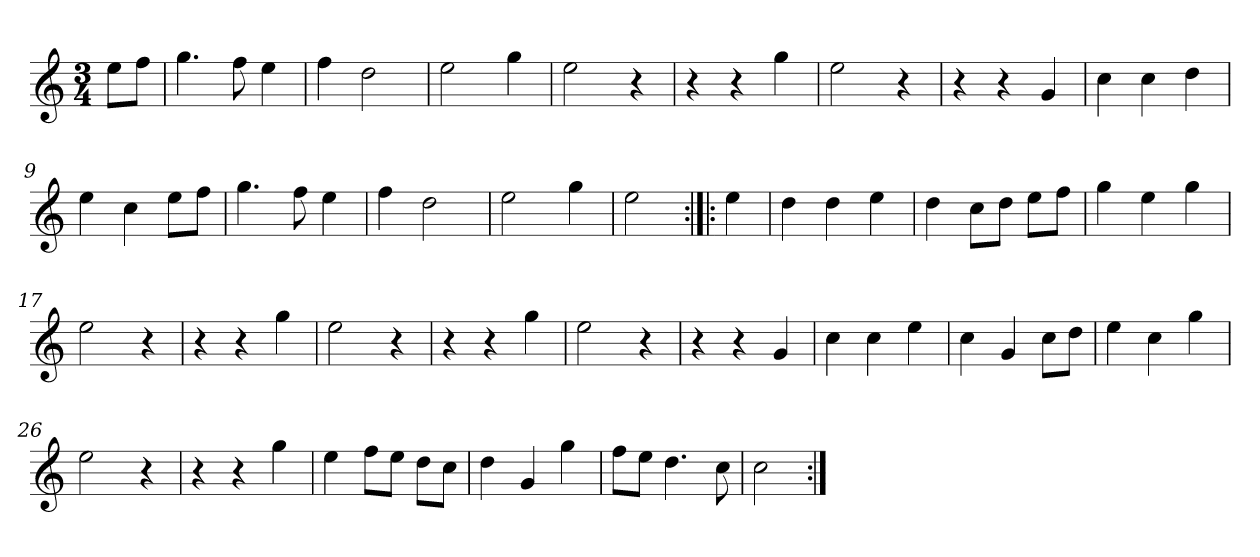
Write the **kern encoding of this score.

**kern
*part1
*staff1
*clefG2
*k[]
*C:
*M3/4
*MM120
=
8ee\L
8ff\J
=1
4.gg
8ff
4ee
=2
4ff
2dd
=3
2ee
4gg
=4
2ee
4r
=5
4r
4r
4gg
=6
2ee
4r
=7
4r
4r
4g
=8
4cc
4cc
4dd
=9
4ee
4cc
8ee\L
8ff\J
=10
4.gg
8ff
4ee
=11
4ff
2dd
=12
2ee
4gg
=13
2ee
=:|!|:
4ee
=14
4dd
4dd
4ee
=15
4dd
8cc\L
8dd\J
8ee\L
8ff\J
=16
4gg
4ee
4gg
=17
2ee
4r
=18
4r
4r
4gg
=19
2ee
4r
=20
4r
4r
4gg
=21
2ee
4r
=22
4r
4r
4g
=23
4cc
4cc
4ee
=24
4cc
4g
8cc\L
8dd\J
=25
4ee
4cc
4gg
=26
2ee
4r
=27
4r
4r
4gg
=28
4ee
8ff\L
8ee\J
8dd\L
8cc\J
=29
4dd
4g
4gg
=30
8ff\L
8ee\J
4.dd
8cc
=31
2cc
=:|!
*-
